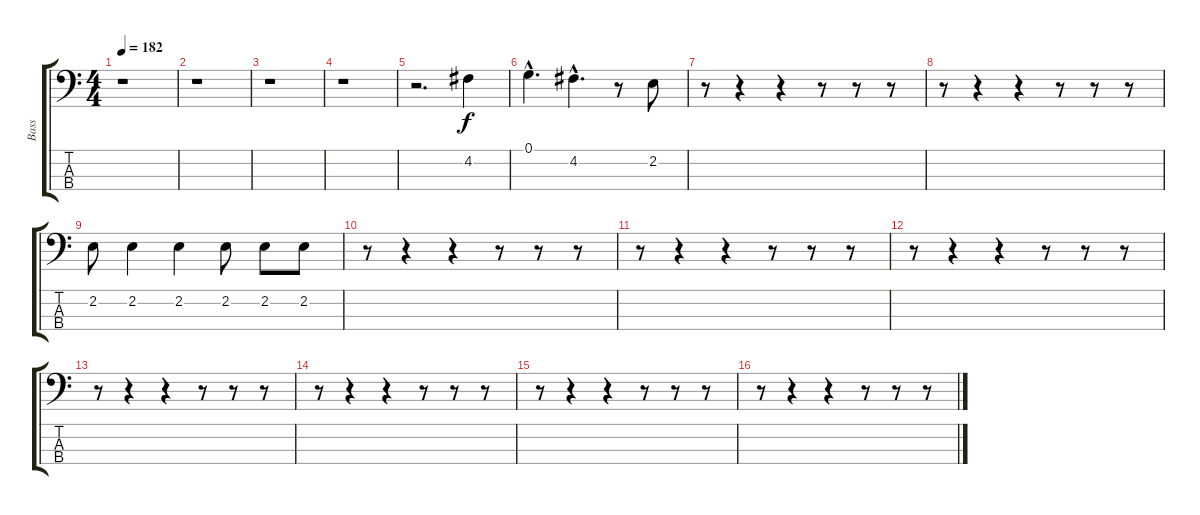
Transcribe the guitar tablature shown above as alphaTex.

\track ("Bass" "Bass") {instrument electricbasspick}
\staff {score tabs}
\tuning (G2 D2 A1 E1) {hide}
\ts (4 4)
\tempo 182
\clef f4
\ks c
r.1{dy f instrument electricbasspick} |
r.1 |
r.1 |
r.1 |
r.2{d} 4.2.4 |
0.1{hac}.4{d} 4.2{hac}.4{d} r.8 2.2.8 |
r.8 r.4 r.4 r.8 r.8 r.8 |
r.8 r.4 r.4 r.8 r.8 r.8 |
2.2.8 2.2.4 2.2.4 2.2.8 2.2.8 2.2.8 |
r.8 r.4 r.4 r.8 r.8 r.8 |
r.8 r.4 r.4 r.8 r.8 r.8 |
r.8 r.4 r.4 r.8 r.8 r.8 |
r.8 r.4 r.4 r.8 r.8 r.8 |
r.8 r.4 r.4 r.8 r.8 r.8 |
r.8 r.4 r.4 r.8 r.8 r.8 |
r.8 r.4 r.4 r.8 r.8 r.8
